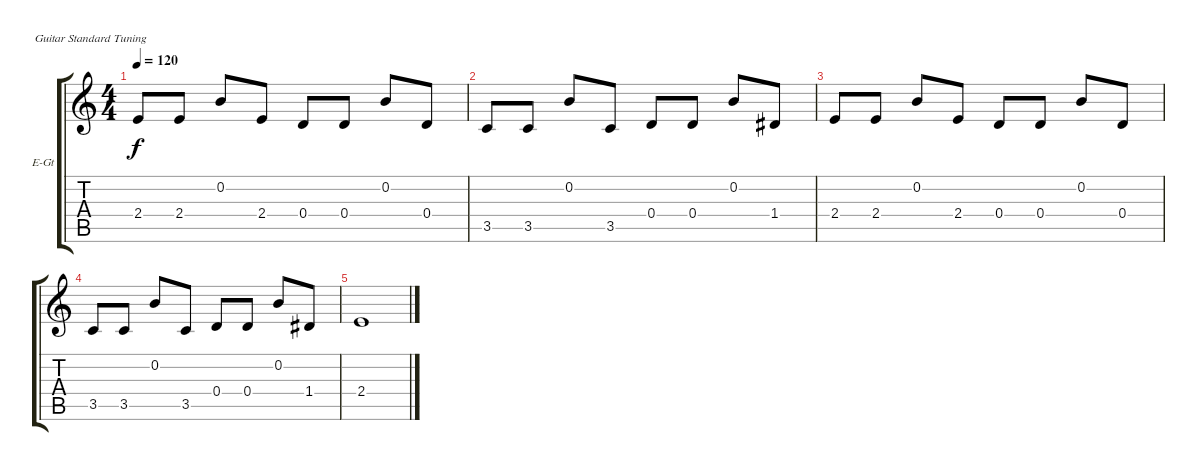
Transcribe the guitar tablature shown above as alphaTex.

\defaultSystemsLayout 4
\bracketExtendMode groupsimilarinstruments
\firstSystemTrackNameOrientation horizontal
\otherSystemsTrackNameOrientation horizontal
\track ("Electric Guitar" "E-Gt") {mute instrument overdrivenguitar}
\staff {score tabs}
\tuning (E4 B3 G3 D3 A2 E2)
\ts (4 4)
\tempo 120
\clef g2
\scale
0.333333
\ks c
2.4.8{dy f} 2.4.8 0.2.8 2.4.8 0.4.8 0.4.8 0.2.8 0.4.8 |
\scale
0.333333 3.5.8 3.5.8 0.2.8 3.5.8 0.4.8 0.4.8 0.2.8 1.4.8 |
\scale
0.333333 2.4.8 2.4.8 0.2.8 2.4.8 0.4.8 0.4.8 0.2.8 0.4.8 |
\scale
0.333333 3.5.8 3.5.8 0.2.8 3.5.8 0.4.8 0.4.8 0.2.8 1.4.8 |
2.4.1
